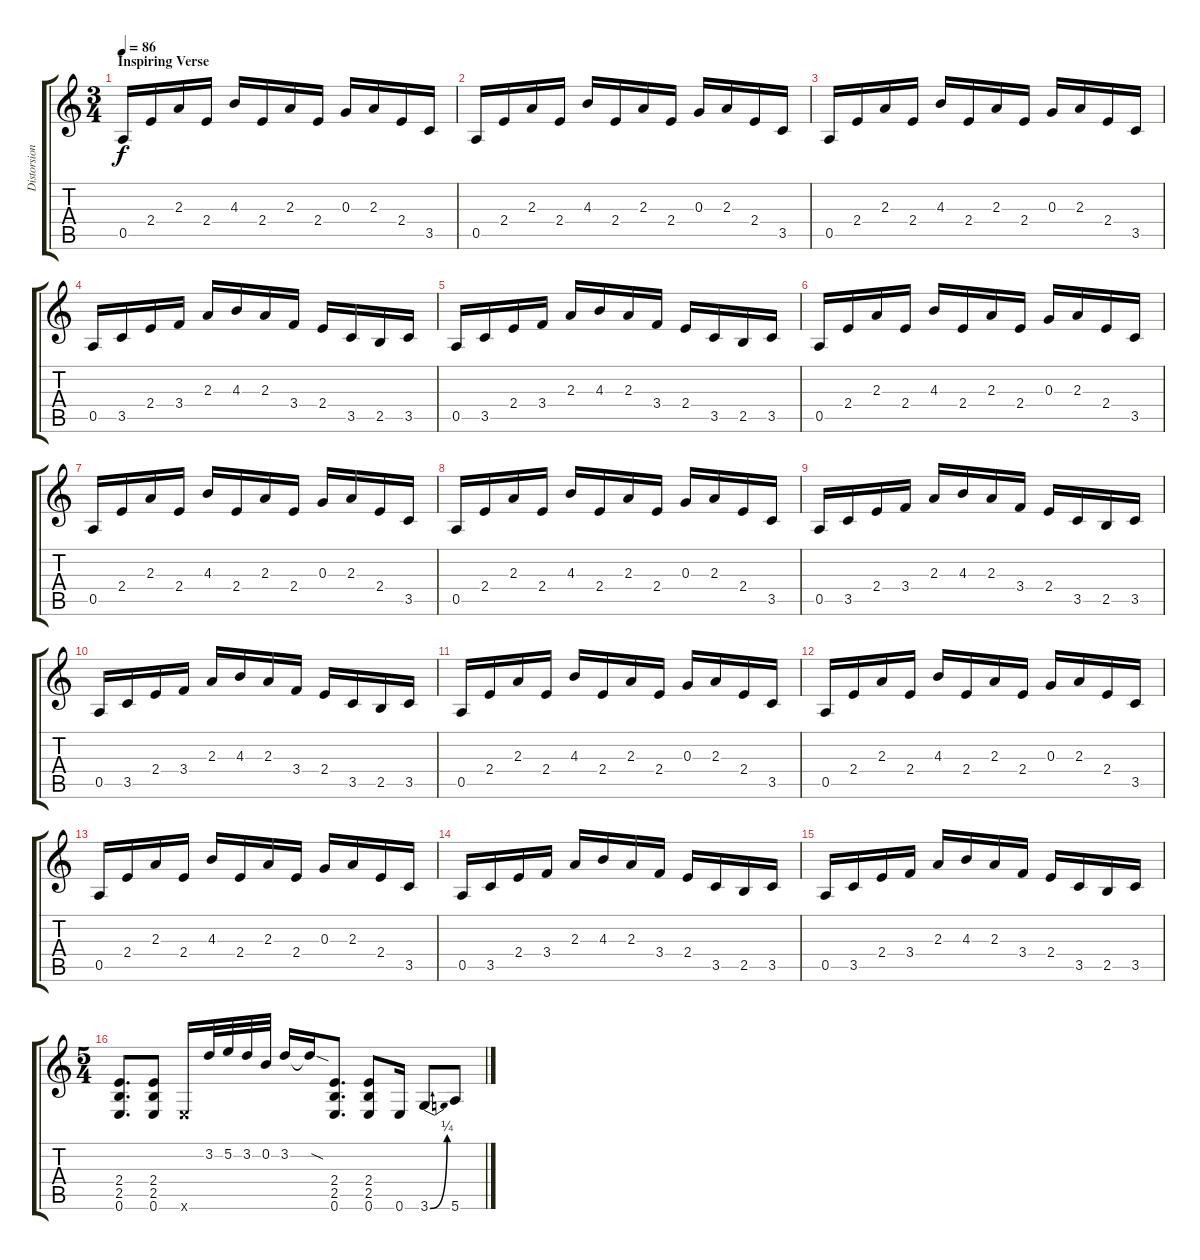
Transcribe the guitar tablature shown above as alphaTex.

\track ("Distorsion Guitar" "Distorsion") {instrument overdrivenguitar}
\staff {score tabs}
\tuning (E4 B3 G3 D3 A2 E2) {hide}
\ts (3 4)
\section ("" "Inspiring Verse")
\tempo 86
\clef g2
\ks c
0.5.16{dy f volume 9 instrument lead1square} 2.4.16 2.3.16 2.4.16 4.3.16 2.4.16 2.3.16 2.4.16 0.3.16 2.3.16 2.4.16 3.5.16 |
0.5.16 2.4.16 2.3.16 2.4.16 4.3.16 2.4.16 2.3.16 2.4.16 0.3.16 2.3.16 2.4.16 3.5.16 |
0.5.16 2.4.16 2.3.16 2.4.16 4.3.16 2.4.16 2.3.16 2.4.16 0.3.16 2.3.16 2.4.16 3.5.16 |
0.5.16 3.5.16 2.4.16 3.4.16 2.3.16 4.3.16 2.3.16 3.4.16 2.4.16 3.5.16 2.5.16 3.5.16 |
0.5.16 3.5.16 2.4.16 3.4.16 2.3.16 4.3.16 2.3.16 3.4.16 2.4.16 3.5.16 2.5.16 3.5.16 |
0.5.16{volume 8 instrument lead1square} 2.4.16 2.3.16 2.4.16 4.3.16 2.4.16 2.3.16 2.4.16 0.3.16 2.3.16 2.4.16 3.5.16 |
0.5.16 2.4.16 2.3.16 2.4.16 4.3.16 2.4.16 2.3.16 2.4.16 0.3.16 2.3.16 2.4.16 3.5.16 |
0.5.16 2.4.16 2.3.16 2.4.16 4.3.16 2.4.16 2.3.16 2.4.16 0.3.16 2.3.16 2.4.16 3.5.16 |
0.5.16 3.5.16 2.4.16 3.4.16 2.3.16 4.3.16 2.3.16 3.4.16 2.4.16 3.5.16 2.5.16 3.5.16 |
0.5.16 3.5.16 2.4.16 3.4.16 2.3.16 4.3.16 2.3.16 3.4.16 2.4.16 3.5.16 2.5.16 3.5.16 |
0.5.16{volume 8 instrument lead1square} 2.4.16 2.3.16 2.4.16 4.3.16 2.4.16 2.3.16 2.4.16 0.3.16 2.3.16 2.4.16 3.5.16 |
0.5.16 2.4.16 2.3.16 2.4.16 4.3.16 2.4.16 2.3.16 2.4.16 0.3.16 2.3.16 2.4.16 3.5.16 |
0.5.16 2.4.16 2.3.16 2.4.16 4.3.16 2.4.16 2.3.16 2.4.16 0.3.16 2.3.16 2.4.16 3.5.16 |
0.5.16 3.5.16 2.4.16 3.4.16 2.3.16 4.3.16 2.3.16 3.4.16 2.4.16 3.5.16 2.5.16 3.5.16 |
0.5.16 3.5.16 2.4.16 3.4.16 2.3.16 4.3.16 2.3.16 3.4.16 2.4.16 3.5.16 2.5.16 3.5.16 |
\ts (5 4)
(2.4 2.5 0.6).8{d instrument overdrivenguitar} (2.4 2.5 0.6).8 0.6{x}.16 3.2.32 5.2.32 3.2.32 0.2.32 3.2.16 3.2{sod t}.16 (2.4 2.5 0.6).8{d} (2.4 2.5 0.6).8 0.6.16 3.6{be (bend 0 0 60 1)}.8 5.6.8
